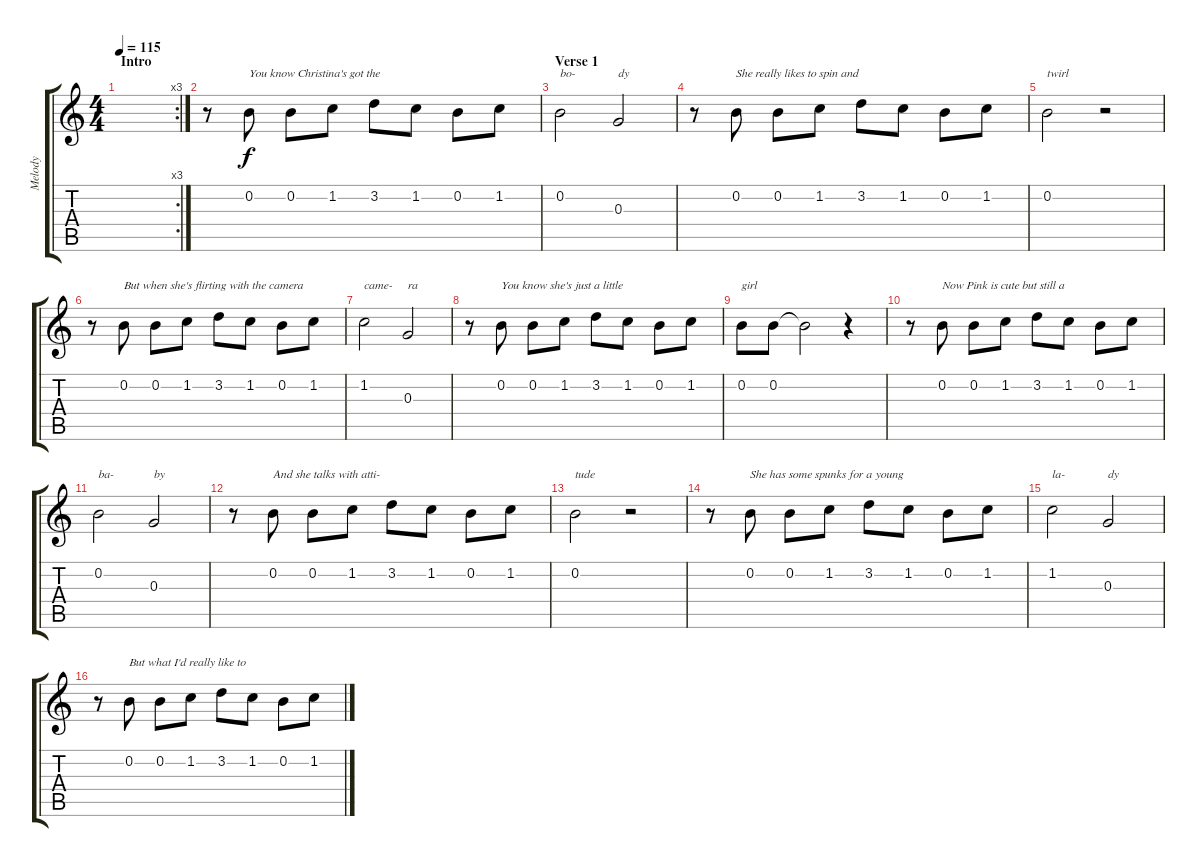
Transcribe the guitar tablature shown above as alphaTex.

\track ("Melody" "Melody") {instrument electricguitarclean}
\staff {score tabs}
\tuning (E4 B3 G3 D3 A2 E2) {hide}
\rc 3
\ts (4 4)
\section ("" "Intro")
\tempo 115
\clef g2
\ks c
|
r.8 0.2.8{txt "You know Christina's got the"} 0.2.8 1.2.8 3.2.8 1.2.8 0.2.8 1.2.8 |
\section ("" "Verse 1")
0.2.2{txt "bo-"} 0.3.2{txt "dy"} |
r.8 0.2.8{txt "She really likes to spin and"} 0.2.8 1.2.8 3.2.8 1.2.8 0.2.8 1.2.8 |
0.2.2{txt "twirl"} r.2 |
r.8 0.2.8{txt "But when she's flirting with the camera"} 0.2.8 1.2.8 3.2.8 1.2.8 0.2.8 1.2.8 |
1.2.2{txt "came-"} 0.3.2{txt "ra"} |
r.8 0.2.8{txt "You know she's just a little"} 0.2.8 1.2.8 3.2.8 1.2.8 0.2.8 1.2.8 |
0.2.8{txt "girl"} 0.2.8 0.2{t}.2 r.4 |
r.8 0.2.8{txt "Now Pink is cute but still a"} 0.2.8 1.2.8 3.2.8 1.2.8 0.2.8 1.2.8 |
0.2.2{txt "ba-"} 0.3.2{txt "by"} |
r.8 0.2.8{txt "And she talks with atti-"} 0.2.8 1.2.8 3.2.8 1.2.8 0.2.8 1.2.8 |
0.2.2{txt "tude"} r.2 |
r.8 0.2.8{txt "She has some spunks for a young "} 0.2.8 1.2.8 3.2.8 1.2.8 0.2.8 1.2.8 |
1.2.2{txt "la-"} 0.3.2{txt "dy"} |
r.8 0.2.8{txt "But what I'd really like to "} 0.2.8 1.2.8 3.2.8 1.2.8 0.2.8 1.2.8
